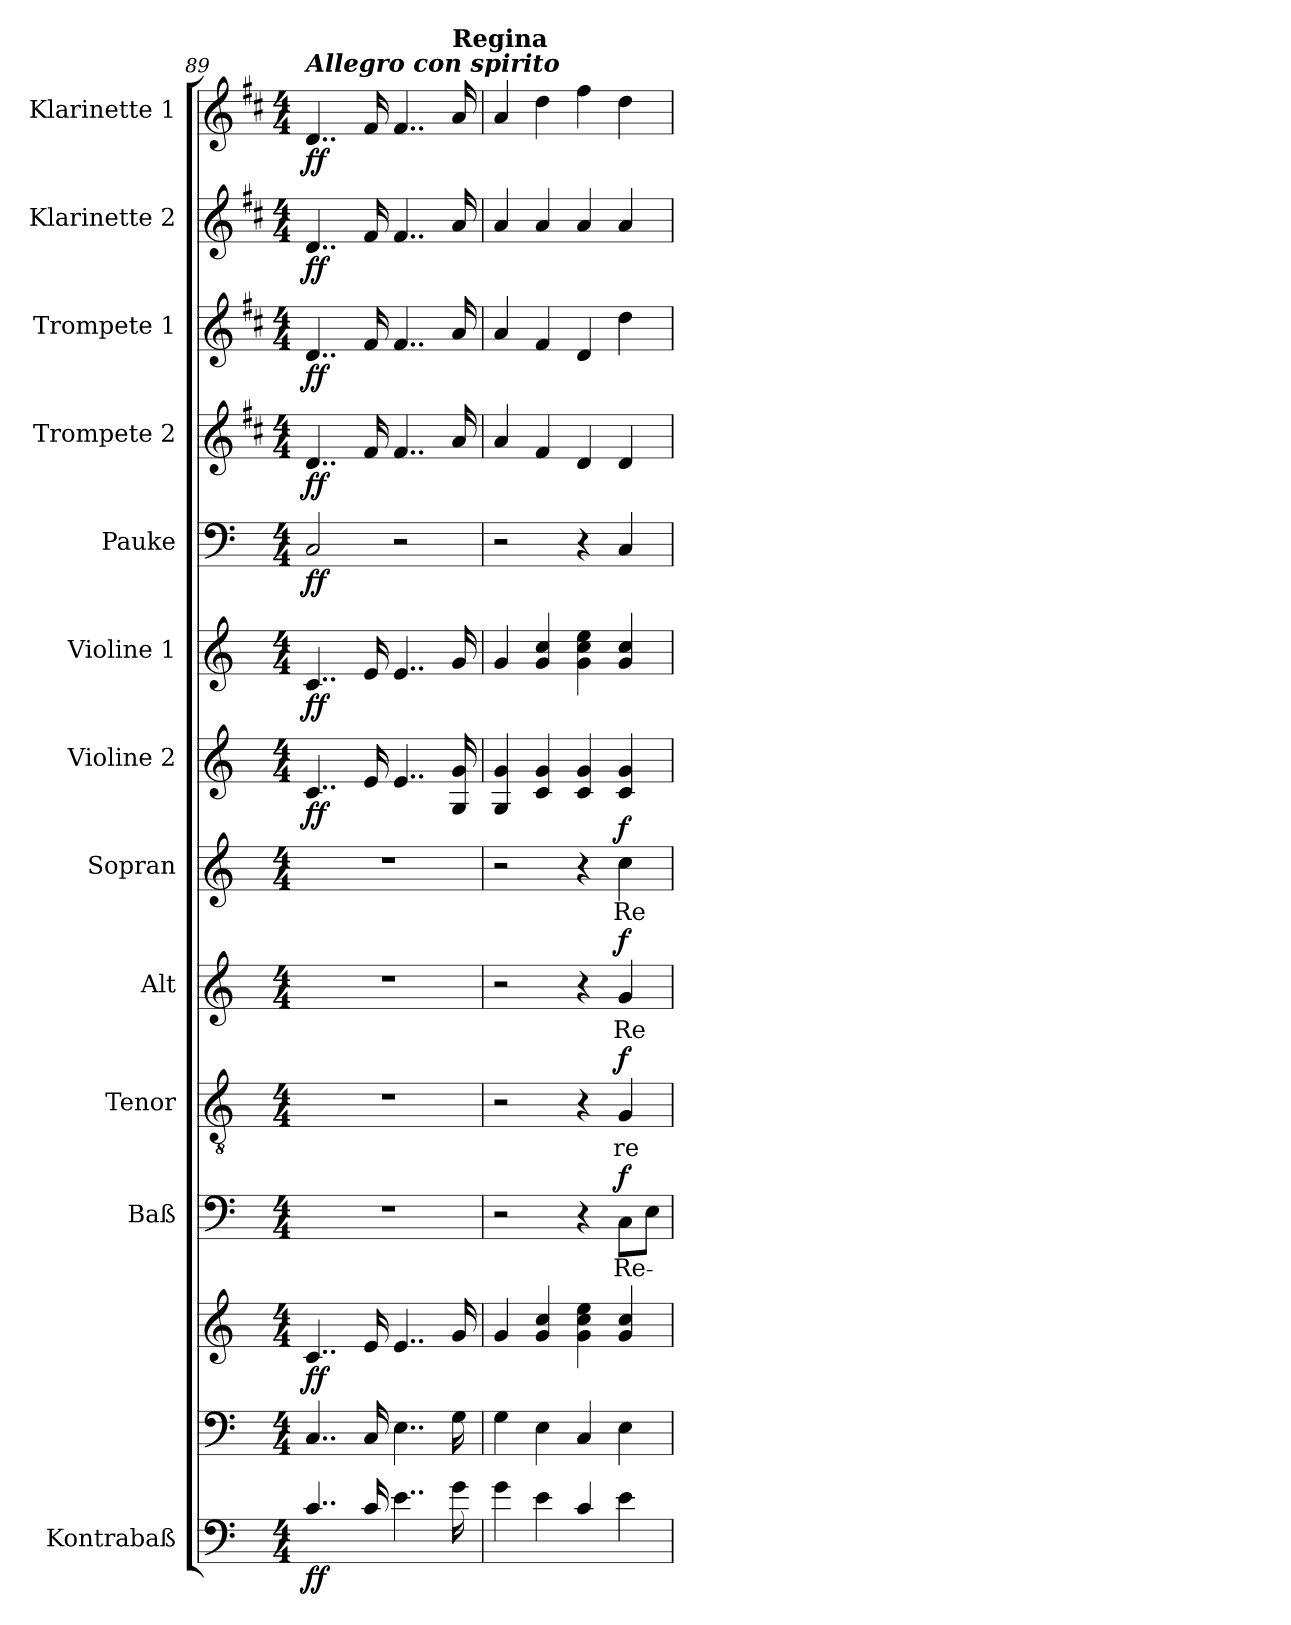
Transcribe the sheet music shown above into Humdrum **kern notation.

**kern	**dynam	**kern	**kern	**dynam	**kern	**text	**dynam	**kern	**text	**dynam	**kern	**text	**dynam	**kern	**text	**dynam	**kern	**dynam	**kern	**dynam	**kern	**dynam	**kern	**dynam	**kern	**dynam	**kern	**dynam	**kern	**dynam
*part13	*part13	*part12	*part12	*part12	*part11	*part11	*part11	*part10	*part10	*part10	*part9	*part9	*part9	*part8	*part8	*part8	*part7	*part7	*part6	*part6	*part5	*part5	*part4	*part4	*part3	*part3	*part2	*part2	*part1	*part1
*staff14	*staff14	*staff13	*staff12	*staff12/13	*staff11	*staff11	*staff11	*staff10	*staff10	*staff10	*staff9	*staff9	*staff9	*staff8	*staff8	*staff8	*staff7	*staff7	*staff6	*staff6	*staff5	*staff5	*staff4	*staff4	*staff3	*staff3	*staff2	*staff2	*staff1	*staff1
*I"Kontrabaß	*	*	*	*	*I"Baß	*	*	*I"Tenor	*	*	*I"Alt	*	*	*I"Sopran	*	*	*I"Violine 2	*	*I"Violine 1	*	*I"Pauke	*	*I"Trompete 2	*	*I"Trompete 1	*	*I"Klarinette 2	*	*I"Klarinette 1	*
*	*	*	*	*	*	*	*	*	*	*	*	*	*	*	*	*	*I'Vln	*	*I'Vln	*	*	*	*I'Tpt	*	*I'Tpt	*	*	*	*	*
!!LO:PB:g=z
*clefF4	*	*clefF4	*clefG2	*	*clefF4	*	*	*clefGv2	*	*	*clefG2	*	*	*clefG2	*	*	*clefG2	*	*clefG2	*	*clefF4	*	*clefG2	*	*clefG2	*	*clefG2	*	*clefG2	*
*ITrd7c12	*	*	*	*	*	*	*	*	*	*	*	*	*	*	*	*	*	*	*	*	*	*	*ITrd1c2	*	*ITrd1c2	*	*ITrd1c2	*	*ITrd1c2	*
*k[]	*	*k[]	*k[]	*	*k[]	*	*	*k[]	*	*	*k[]	*	*	*k[]	*	*	*k[]	*	*k[]	*	*k[]	*	*k[]	*	*k[]	*	*k[]	*	*k[]	*
*C:	*	*C:	*C:	*	*C:	*	*	*C:	*	*	*C:	*	*	*C:	*	*	*C:	*	*C:	*	*C:	*	*C:	*	*C:	*	*C:	*	*C:	*
*M4/4	*	*M4/4	*M4/4	*	*M4/4	*	*	*M4/4	*	*	*M4/4	*	*	*M4/4	*	*	*M4/4	*	*M4/4	*	*M4/4	*	*M4/4	*	*M4/4	*	*M4/4	*	*M4/4	*
=89	=89	=89	=89	=89	=89	=89	=89	=89	=89	=89	=89	=89	=89	=89	=89	=89	=89	=89	=89	=89	=89	=89	=89	=89	=89	=89	=89	=89	=89	=89
!	!	!	!	!	!	!	!	!	!	!	!	!	!	!	!	!	!	!	!	!	!	!	!	!	!	!	!	!	!LO:TX:a:Bi:t=Allegro con spirito	!
!	!LO:DY:b	!	!	!LO:DY:b	!	!	!	!	!	!	!	!	!	!	!	!	!	!LO:DY:b	!	!LO:DY:b	!	!LO:DY:b	!	!LO:DY:b	!	!LO:DY:b	!	!LO:DY:b	!	!LO:DY:b
4..C/	ff	4..C/	4..c/	ff	1r	.	.	1r	.	.	1r	.	.	1r	.	.	4..c/	ff	4..c/	ff	2C/	ff	4..c/	ff	4..c/	ff	4..c/	ff	4..c/	ff
16C/	.	16C/	16e/	.	.	.	.	.	.	.	.	.	.	.	.	.	16e/	.	16e/	.	.	.	16e/	.	16e/	.	16e/	.	16e/	.
4..E\	.	4..E\	4..e/	.	.	.	.	.	.	.	.	.	.	.	.	.	4..e/	.	4..e/	.	2r	.	4..e/	.	4..e/	.	4..e/	.	4..e/	.
!	!	!	!	!	!	!	!	!	!	!	!	!	!	!	!	!	!	!	!	!	!	!	!	!	!	!	!	!	!LO:TX:a:B:t=Regina	!
16G\	.	16G\	16g/	.	.	.	.	.	.	.	.	.	.	.	.	.	16G/ 16g/	.	16g/	.	.	.	16g/	.	16g/	.	16g/	.	16g/	.
=90	=90	=90	=90	=90	=90	=90	=90	=90	=90	=90	=90	=90	=90	=90	=90	=90	=90	=90	=90	=90	=90	=90	=90	=90	=90	=90	=90	=90	=90	=90
4G\	.	4G\	4g/	.	2r	.	.	2r	.	.	2r	.	.	2r	.	.	4G/ 4g/	.	4g/	.	2r	.	4g/	.	4g/	.	4g/	.	4g/	.
4E\	.	4E\	4g/ 4cc/	.	.	.	.	.	.	.	.	.	.	.	.	.	4c/ 4g/	.	4g/ 4cc/	.	.	.	4e/	.	4e/	.	4g/	.	4cc\	.
4C/	.	4C/	4g\ 4cc\ 4ee\	.	4r	.	.	4r	.	.	4r	.	.	4r	.	.	4c/ 4g/	.	4g\ 4cc\ 4ee\	.	4r	.	4c/	.	4c/	.	4g/	.	4ee\	.
!	!	!	!	!	!	!LO:LY:b	!LO:DY:a	!	!LO:LY:b	!LO:DY:a	!	!LO:LY:b	!LO:DY:a	!	!LO:LY:b	!LO:DY:a	!	!	!	!	!	!	!	!	!	!	!	!	!	!
4E\	.	4E\	4g/ 4cc/	.	8C\L	Re-	f	4G/	re-	f	4g/	Re-	f	4cc\	Re-	f	4c/ 4g/	.	4g/ 4cc/	.	4C/	.	4c/	.	4cc\	.	4g/	.	4cc\	.
.	.	.	.	.	8E\J	.	.	.	.	.	.	.	.	.	.	.	.	.	.	.	.	.	.	.	.	.	.	.	.	.
=	=	=	=	=	=	=	=	=	=	=	=	=	=	=	=	=	=	=	=	=	=	=	=	=	=	=	=	=	=	=
*-	*-	*-	*-	*-	*-	*-	*-	*-	*-	*-	*-	*-	*-	*-	*-	*-	*-	*-	*-	*-	*-	*-	*-	*-	*-	*-	*-	*-	*-	*-
